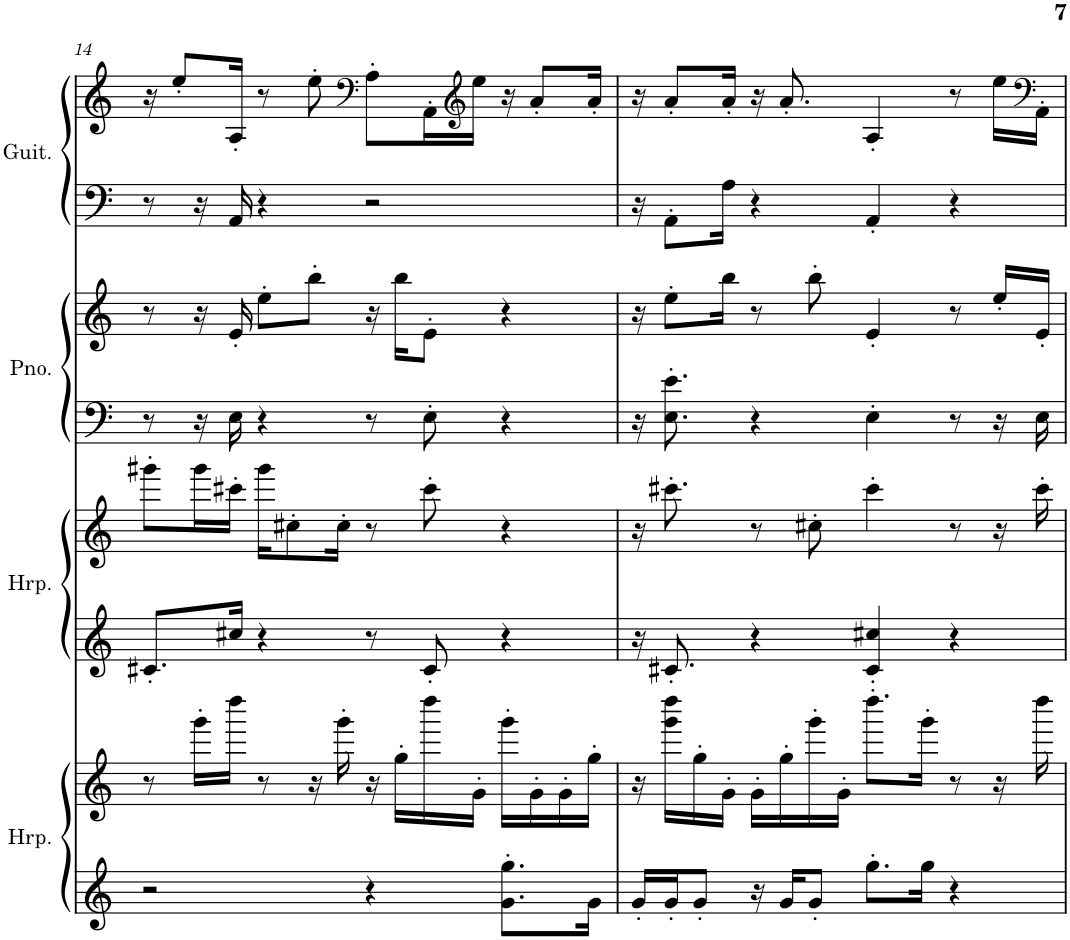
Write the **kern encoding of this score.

**kern	**kern	**kern	**kern	**kern	**kern	**kern	**kern
*part4	*part4	*part3	*part3	*part2	*part2	*part1	*part1
*staff8	*staff7	*staff6	*staff5	*staff4	*staff3	*staff2	*staff1
*I"Harp	*	*I"Harp	*	*I"Piano	*	*I"Classical Guitar	*
*I'Hrp.	*	*I'Hrp.	*	*I'Pno.	*	*I'Guit.	*
!!LO:PB:g=z
*clefG2	*clefG2	*clefG2	*clefG2	*clefF4	*clefG2	*clefF4	*clefG2
*k[]	*k[]	*k[]	*k[]	*k[]	*k[]	*k[]	*k[]
*M4/4	*M4/4	*M4/4	*M4/4	*M4/4	*M4/4	*M4/4	*M4/4
=14	=14	=14	=14	=14	=14	=14	=14
2r	8r	8.c#X'/L	8ggg#X'\L	8r	8r	8r	16r
.	.	.	.	.	.	.	8ee'/L
.	16ggg'\LL	.	16ggg#\L	16r	16r	16r	.
.	16dddd\JJ	16cc#X/Jk	16ccc#X'\JJ	16E\	16e'/	16AA/	16A'/Jk
.	8r	4r	16ggg#\KL	4r	8ee'\L	4r	8r
.	.	.	8cc#X'\	.	.	.	.
.	16r	.	.	.	8bb'\J	.	8ee'\
.	16ggg'\	.	16cc#'\Jk	.	.	.	.
*	*	*	*	*	*	*	*clefF4
4r	16r	8r	8r	8r	16r	2r	8A'\L
.	16gg'\LL	.	.	.	16bb\KL	.	.
.	16dddd\	8c#'/	8ccc#'\	8E'\	8e'\J	.	16AA'\L
*	*	*	*	*	*	*	*clefG2
.	16g'\JJ	.	.	.	.	.	16ee\JJ
8.g\' 8.gg\'L	16ggg'\LL	4r	4r	4r	4r	.	16r
.	16g'\	.	.	.	.	.	8a'/L
.	16g'\	.	.	.	.	.	.
16g\Jk	16gg'\JJ	.	.	.	.	.	16a'/Jk
=15	=15	=15	=15	=15	=15	=15	=15
16g'/LL	16r	16r	16r	16r	16r	16r	16r
16g'/J	16ggg\ 16dddd\LL	8.c#X'/	8.ccc#X'\	8.E\' 8.e\'	8ee'\L	8AA'\L	8a'/L
8g'/J	16gg'\	.	.	.	.	.	.
.	16g'\JJ	.	.	.	16bb\Jk	16A\Jk	16a'/Jk
16r	16g'\LL	4r	8r	4r	8r	4r	16r
16g/KL	16gg'\	.	.	.	.	.	8.a'/
8g'/J	16ggg'\	.	8cc#X'\	.	8bb'\	.	.
.	16g'\JJ	.	.	.	.	.	.
8.gg'\L	8.dddd'\L	4c#/' 4cc#X/'	4ccc#'\	4E'\	4e'/	4AA'/	4A'/
16gg\Jk	16ggg'\Jk	.	.	.	.	.	.
4r	8r	4r	8r	8r	8r	4r	8r
.	16r	.	16r	16r	16ee'/LL	.	16ee\LL
*	*	*	*	*	*	*	*clefF4
.	16dddd\	.	16ccc#'\	16E\	16e'/JJ	.	16AA'\JJ
=	=	=	=	=	=	=	=
*-	*-	*-	*-	*-	*-	*-	*-
